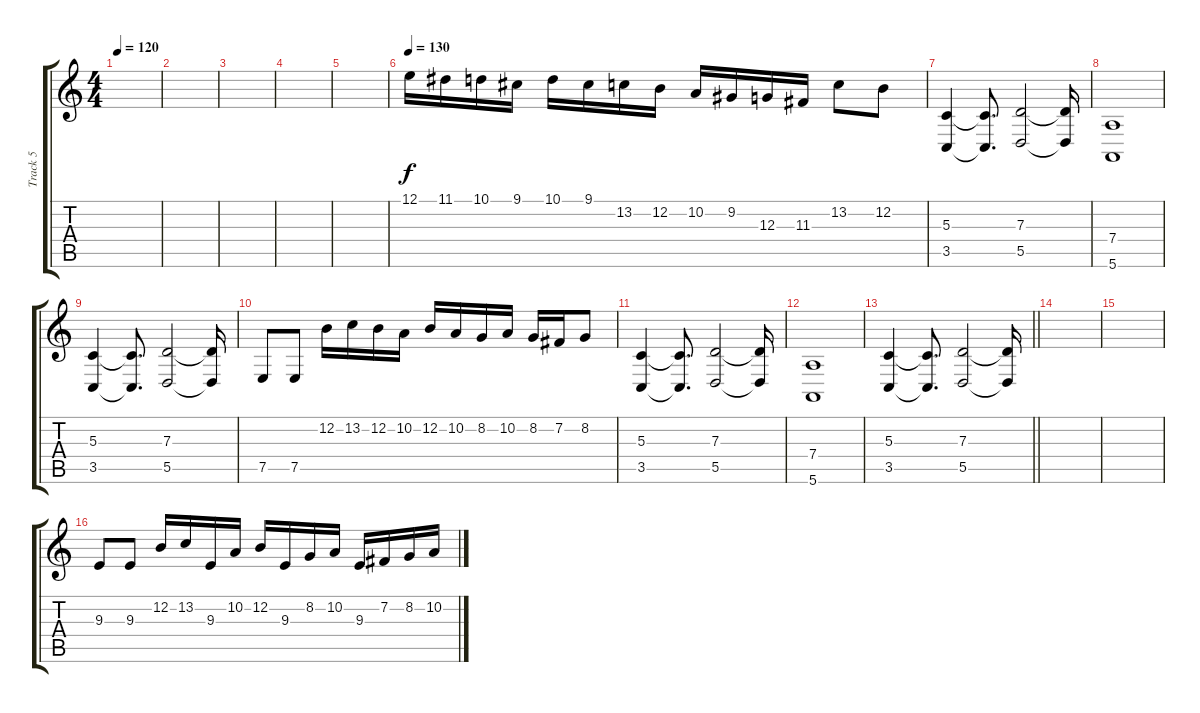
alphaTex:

\track ("Track 5" "Track 5") {instrument stringensemble1}
\staff {score tabs}
\tuning (E4 B3 G3 D3 A2 E2) {hide}
\ts (4 4)
\tempo 120
\clef g2
\ks c
|
|
|
|
|
\tempo 130
12.1.16{volume 16 instrument stringensemble1} 11.1.16 10.1.16 9.1.16 10.1.16 9.1.16 13.2.16 12.2.16 10.2.16 9.2.16 12.3.16 11.3.16 13.2.8 12.2.8 |
(5.3 3.5).4 (5.3{t} 3.5{t}).8{d} (7.3 5.5).2 (7.3{t} 5.5{t}).16 |
(7.4 5.6).1 |
(5.3 3.5).4 (5.3{t} 3.5{t}).8{d} (7.3 5.5).2 (7.3{t} 5.5{t}).16 |
7.5.8 7.5.8 12.2.16 13.2.16 12.2.16 10.2.16 12.2.16 10.2.16 8.2.16 10.2.16 8.2.16 7.2.16 8.2.8 |
(5.3 3.5).4 (5.3{t} 3.5{t}).8{d} (7.3 5.5).2 (7.3{t} 5.5{t}).16 |
(7.4 5.6).1 |
\barLineRight lightlight
(5.3 3.5).4 (5.3{t} 3.5{t}).8{d} (7.3 5.5).2 (7.3{t} 5.5{t}).16 |
|
|
9.3.8{instrument clarinet} 9.3.8 12.2.16 13.2.16 9.3.16 10.2.16 12.2.16 9.3.16 8.2.16 10.2.16 9.3.16 7.2.16 8.2.16 10.2.16
